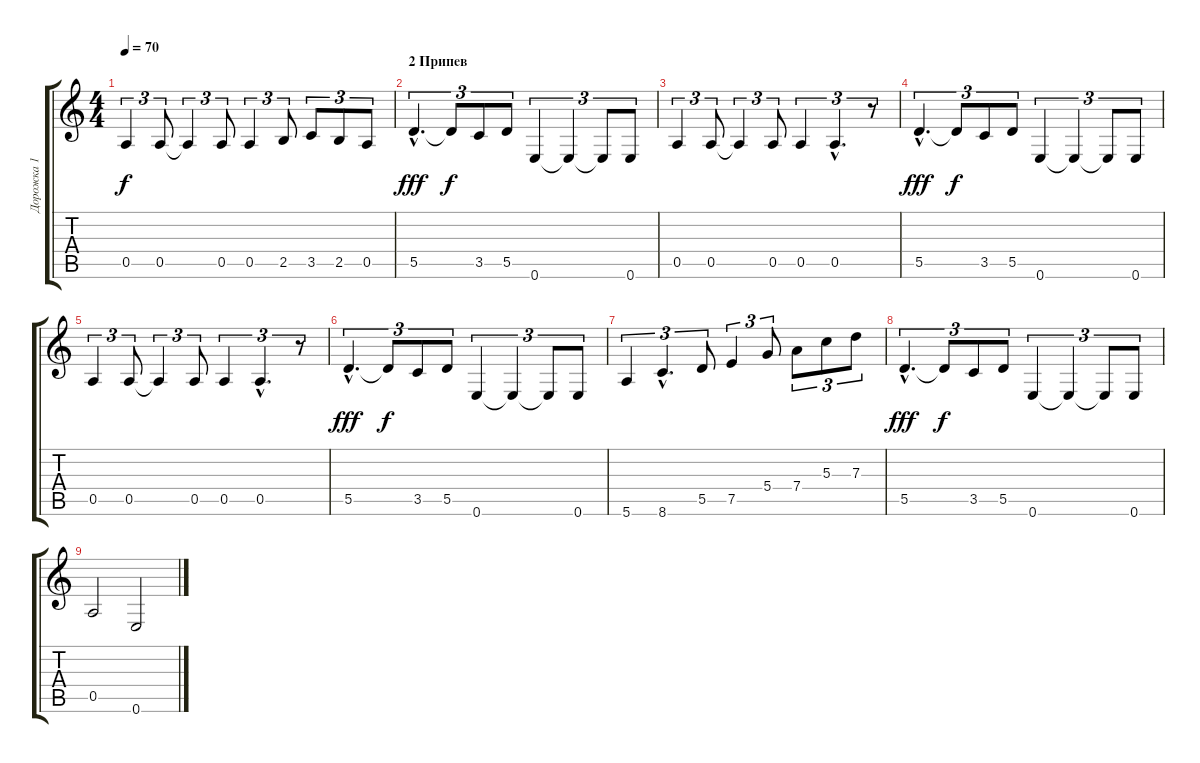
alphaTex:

\track ("Дорожка 1" "Дорожка 1") {instrument electricbasspick}
\staff {score tabs}
\tuning (E4 B3 G3 D3 A2 E2) {hide}
\ts (4 4)
\tempo 70
\clef g2
\ks c
0.5.4{tu (3 2) dy f} 0.5.8{tu (3 2)} 0.5{t}.4{tu (3 2)} 0.5.8{tu (3 2)} 0.5.4{tu (3 2)} 2.5.8{tu (3 2)} 3.5.8{tu (3 2)} 2.5.8{tu (3 2)} 0.5.8{tu (3 2)} |
\section ("" "2 Припев")
5.5{hac}.4{d tu (3 2) dy fff} 5.5{t}.8{tu (3 2) dy f} 3.5.8{tu (3 2)} 5.5.8{tu (3 2)} 0.6.4{tu (3 2)} 0.6{t}.4{tu (3 2)} 0.6{t}.8{tu (3 2)} 0.6.8{tu (3 2)} |
0.5.4{tu (3 2)} 0.5.8{tu (3 2)} 0.5{t}.4{tu (3 2)} 0.5.8{tu (3 2)} 0.5.4{tu (3 2)} 0.5{hac}.4{d tu (3 2)} r.8{tu (3 2)} |
5.5{hac}.4{d tu (3 2) dy fff} 5.5{t}.8{tu (3 2) dy f} 3.5.8{tu (3 2)} 5.5.8{tu (3 2)} 0.6.4{tu (3 2)} 0.6{t}.4{tu (3 2)} 0.6{t}.8{tu (3 2)} 0.6.8{tu (3 2)} |
0.5.4{tu (3 2)} 0.5.8{tu (3 2)} 0.5{t}.4{tu (3 2)} 0.5.8{tu (3 2)} 0.5.4{tu (3 2)} 0.5{hac}.4{d tu (3 2)} r.8{tu (3 2)} |
5.5{hac}.4{d tu (3 2) dy fff} 5.5{t}.8{tu (3 2) dy f} 3.5.8{tu (3 2)} 5.5.8{tu (3 2)} 0.6.4{tu (3 2)} 0.6{t}.4{tu (3 2)} 0.6{t}.8{tu (3 2)} 0.6.8{tu (3 2)} |
5.6.4{tu (3 2)} 8.6{hac}.4{d tu (3 2)} 5.5.8{tu (3 2)} 7.5.4{tu (3 2)} 5.4.8{tu (3 2)} 7.4.8{tu (3 2)} 5.3.8{tu (3 2)} 7.3.8{tu (3 2)} |
5.5{hac}.4{d tu (3 2) dy fff} 5.5{t}.8{tu (3 2) dy f} 3.5.8{tu (3 2)} 5.5.8{tu (3 2)} 0.6.4{tu (3 2)} 0.6{t}.4{tu (3 2)} 0.6{t}.8{tu (3 2)} 0.6.8{tu (3 2)} |
0.5.2 0.6.2
